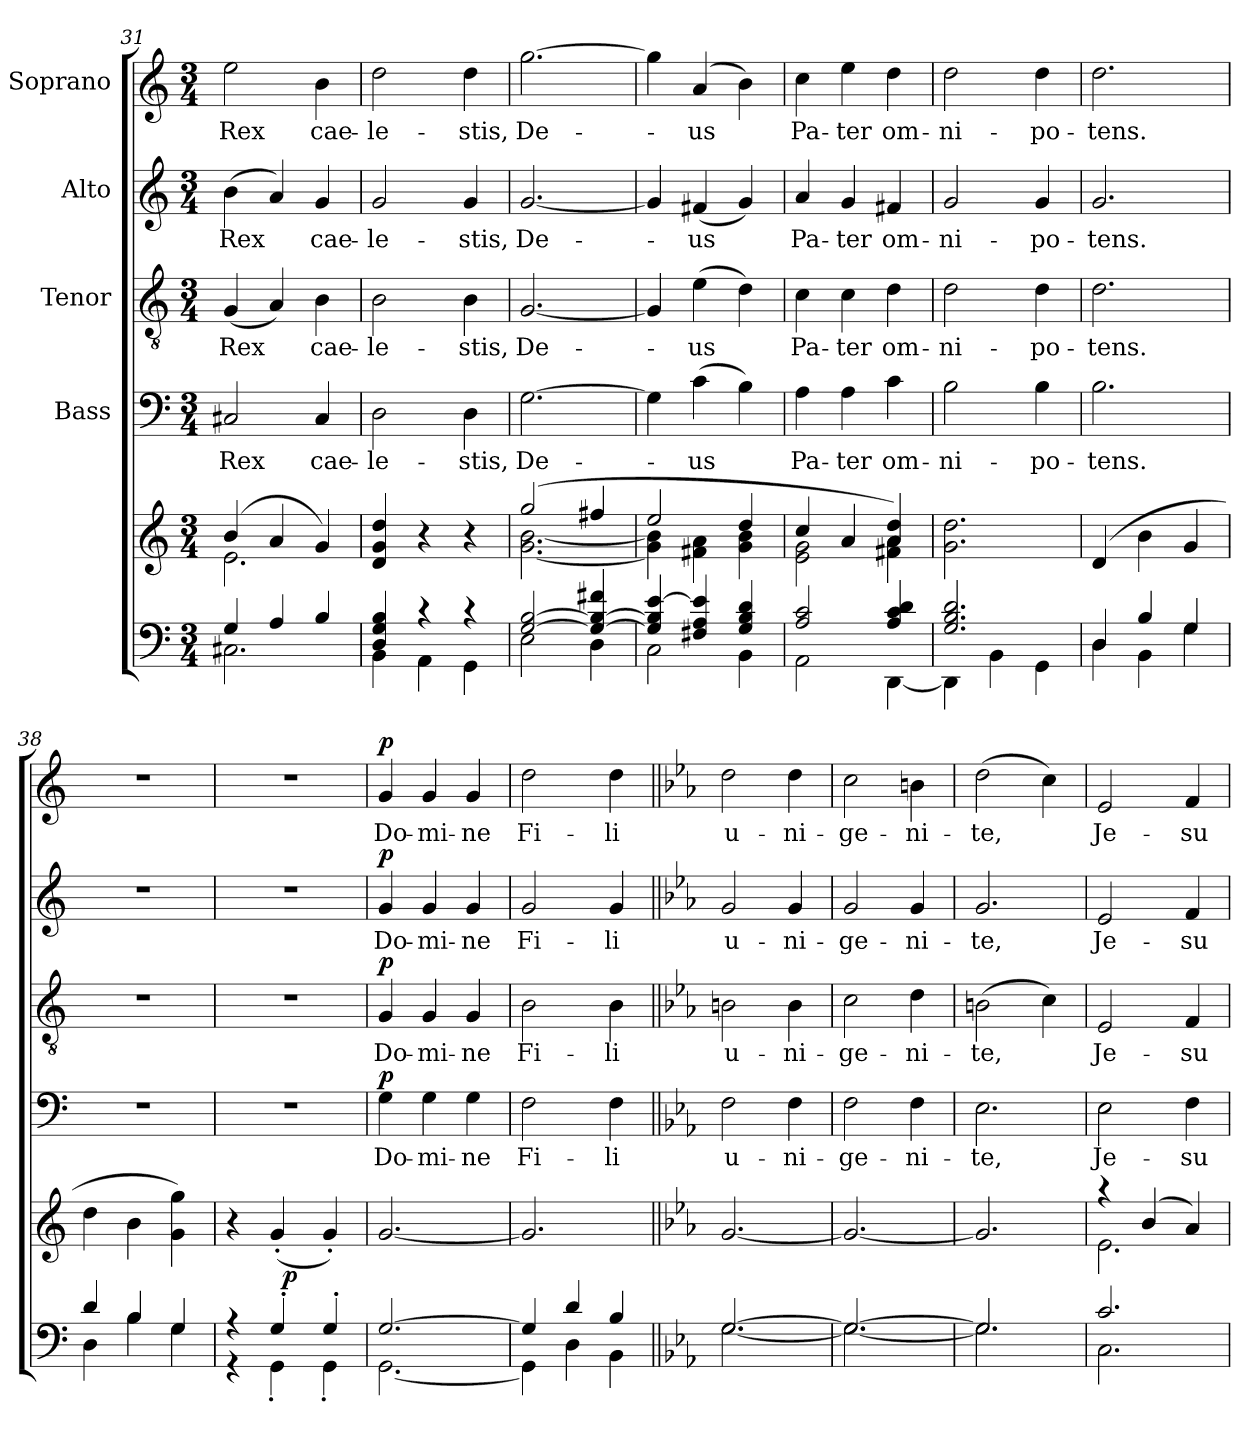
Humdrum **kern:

**kern	**kern	**dynam	**kern	**text	**dynam	**kern	**text	**dynam	**kern	**text	**dynam	**kern	**text	**dynam
*part5	*part5	*part5	*part4	*part4	*part4	*part3	*part3	*part3	*part2	*part2	*part2	*part1	*part1	*part1
*staff6	*staff5	*staff5/6	*staff4	*staff4	*staff4	*staff3	*staff3	*staff3	*staff2	*staff2	*staff2	*staff1	*staff1	*staff1
*	*	*	*I"Bass	*	*	*I"Tenor	*	*	*I"Alto	*	*	*I"Soprano	*	*
*clefF4	*clefG2	*	*clefF4	*	*	*clefGv2	*	*	*clefG2	*	*	*clefG2	*	*
*k[]	*k[]	*	*k[]	*	*	*k[]	*	*	*k[]	*	*	*k[]	*	*
*C:	*C:	*	*C:	*	*	*C:	*	*	*C:	*	*	*C:	*	*
*M3/4	*M3/4	*	*M3/4	*	*	*M3/4	*	*	*M3/4	*	*	*M3/4	*	*
=31	=31	=31	=31	=31	=31	=31	=31	=31	=31	=31	=31	=31	=31	=31
*^	*^	*	*	*	*	*	*	*	*	*	*	*	*	*
!	!	!	!	!	!	!LO:LY:b	!	!	!LO:LY:b	!	!	!LO:LY:b	!	!	!LO:LY:b	!
4G/	2.C#X\	(4b/	2.e\	.	2C#X/	Rex	.	(<4G/	Rex	.	(>4b\	Rex	.	2ee\	Rex	.
4A/	.	4a/	.	.	.	.	.	4A/)	.	.	4a/)	.	.	.	.	.
!	!	!	!	!	!	!LO:LY:b	!	!	!LO:LY:b	!	!	!LO:LY:b	!	!	!LO:LY:b	!
4B/	.	4g/)	.	.	4C#/	cae-	.	4B\	cae-	.	4g/	cae-	.	4b\	cae-	.
*	*	*v	*v	*	*	*	*	*	*	*	*	*	*	*	*	*
=32	=32	=32	=32	=32	=32	=32	=32	=32	=32	=32	=32	=32	=32	=32	=32
!	!	!	!	!	!LO:LY:b	!	!	!LO:LY:b	!	!	!LO:LY:b	!	!	!LO:LY:b	!
4D/ 4G/ 4B/	4BB\	4d/ 4g/ 4dd/	.	2D\	-le-	.	2B\	-le-	.	2g/	-le-	.	2dd\	-le-	.
4rc	4AA\	4r	.	.	.	.	.	.	.	.	.	.	.	.	.
!	!	!	!	!	!LO:LY:b	!	!	!LO:LY:b	!	!	!LO:LY:b	!	!	!LO:LY:b	!
4rc	4GG\	4r	.	4D\	-stis,	.	4B\	-stis,	.	4g/	-stis,	.	4dd\	-stis,	.
=33	=33	=33	=33	=33	=33	=33	=33	=33	=33	=33	=33	=33	=33	=33	=33
*	*	*^	*	*	*	*	*	*	*	*	*	*	*	*	*
!	!	!	!	!	!	!LO:LY:b	!	!	!LO:LY:b	!	!	!LO:LY:b	!	!	!LO:LY:b	!
[>2G/ [>2B/	2E\	(2gg/	[<2.g\ [<2.b\	.	[2.G\	De-	.	[2.G/	De-	.	[2.g/	De-	.	[2.gg\	De-	.
4G/_ 4B/_ 4f#X/	4D\	4ff#X/	.	.	.	.	.	.	.	.	.	.	.	.	.	.
=34	=34	=34	=34	=34	=34	=34	=34	=34	=34	=34	=34	=34	=34	=34	=34	=34
4G/] 4B/] [>4e/	2C\	2ee/	4g\] 4b\]	.	4G\]	.	.	4G/]	.	.	4g/]	.	.	4gg\]	.	.
!	!	!	!	!	!	!LO:LY:b	!	!	!LO:LY:b	!	!	!LO:LY:b	!	!	!LO:LY:b	!
4F#X/ 4A/ 4e/]	.	.	4f#X\ 4a\	.	(>4c\	-us	.	(>4e\	-us	.	(<4f#X/	-us	.	(4a/	-us	.
4G/ 4B/ 4d/	4BB\	4dd/	4g\ 4b\	.	4B\)	.	.	4d\)	.	.	4g/)	.	.	4b\)	.	.
!!LO:LB:g=z
=35	=35	=35	=35	=35	=35	=35	=35	=35	=35	=35	=35	=35	=35	=35	=35	=35
!	!	!	!	!	!	!LO:LY:b	!	!	!LO:LY:b	!	!	!LO:LY:b	!	!	!LO:LY:b	!
2A/ 2c/	2AA\	4cc/	2e\ 2g\	.	4A\	Pa-	.	4c\	Pa-	.	4a/	Pa-	.	4cc\	Pa-	.
!	!	!	!	!	!	!LO:LY:b	!	!	!LO:LY:b	!	!	!LO:LY:b	!	!	!LO:LY:b	!
.	.	4a/	.	.	4A\	-ter	.	4c\	-ter	.	4g/	-ter	.	4ee\	-ter	.
!	!	!	!	!	!	!LO:LY:b	!	!	!LO:LY:b	!	!	!LO:LY:b	!	!	!LO:LY:b	!
4A/ 4c/ 4d/	[<4DD\	4a/ 4dd/)	4f#X\ 4a\	.	4c\	om-	.	4d\	om-	.	4f#X/	om-	.	4dd\	om-	.
=36	=36	=36	=36	=36	=36	=36	=36	=36	=36	=36	=36	=36	=36	=36	=36	=36
!	!	!	!	!	!	!LO:LY:b	!	!	!LO:LY:b	!	!	!LO:LY:b	!	!	!LO:LY:b	!
*	*	*v	*v	*	*	*	*	*	*	*	*	*	*	*	*	*
2.G/ 2.B/ 2.d/	4DD\]	2.g\ 2.dd\	.	2B\	-ni-	.	2d\	-ni-	.	2g/	-ni-	.	2dd\	-ni-	.
.	4BB\	.	.	.	.	.	.	.	.	.	.	.	.	.	.
!	!	!	!	!	!LO:LY:b	!	!	!LO:LY:b	!	!	!LO:LY:b	!	!	!LO:LY:b	!
.	4GG\	.	.	4B\	-po-	.	4d\	-po-	.	4g/	-po-	.	4dd\	-po-	.
=37	=37	=37	=37	=37	=37	=37	=37	=37	=37	=37	=37	=37	=37	=37	=37
!	!	!	!	!	!LO:LY:b	!	!	!LO:LY:b	!	!	!LO:LY:b	!	!	!LO:LY:b	!
4D/	4D\	(4d/	.	2.B\	-tens.	.	2.d\	-tens.	.	2.g/	-tens.	.	2.dd\	-tens.	.
4B/	4BB\	4b\	.	.	.	.	.	.	.	.	.	.	.	.	.
4G/	4G\	4g/	.	.	.	.	.	.	.	.	.	.	.	.	.
=38	=38	=38	=38	=38	=38	=38	=38	=38	=38	=38	=38	=38	=38	=38	=38
4d/	4D\	4dd\	.	2.r	.	.	2.r	.	.	2.r	.	.	2.r	.	.
4B/	4B\	4b\	.	.	.	.	.	.	.	.	.	.	.	.	.
4G/	4G\	4g\ 4gg\)	.	.	.	.	.	.	.	.	.	.	.	.	.
=39	=39	=39	=39	=39	=39	=39	=39	=39	=39	=39	=39	=39	=39	=39	=39
*	*	*^	*	*	*	*	*	*	*	*	*	*	*	*	*
4r	4r	4r	4ryy	.	2.r	.	.	2.r	.	.	2.r	.	.	2.r	.	.
4G'</	4GG'>\	(<4g'</	32ryy	.	.	.	.	.	.	.	.	.	.	.	.	.
!	!	!	!	!LO:DY:b	!	!	!	!	!	!	!	!	!	!	!	!
.	.	.	4...ryy	p	.	.	.	.	.	.	.	.	.	.	.	.
4G'</	4GG'>\	4g'</)	.	.	.	.	.	.	.	.	.	.	.	.	.	.
=40	=40	=40	=40	=40	=40	=40	=40	=40	=40	=40	=40	=40	=40	=40	=40	=40
!	!	!	!	!	!	!LO:LY:b	!LO:DY:b	!	!LO:LY:b	!LO:DY:b	!	!LO:LY:b	!LO:DY:b	!	!LO:LY:b	!LO:DY:b
*	*	*v	*v	*	*	*	*	*	*	*	*	*	*	*	*	*
[>2.G/	[<2.GG\	[2.g/	.	4G\	Do-	p	4G/	Do-	p	4g/	Do-	p	4g/	Do-	p
!	!	!	!	!	!LO:LY:b	!	!	!LO:LY:b	!	!	!LO:LY:b	!	!	!LO:LY:b	!
.	.	.	.	4G\	-mi-	.	4G/	-mi-	.	4g/	-mi-	.	4g/	-mi-	.
!	!	!	!	!	!LO:LY:b	!	!	!LO:LY:b	!	!	!LO:LY:b	!	!	!LO:LY:b	!
.	.	.	.	4G\	-ne	.	4G/	-ne	.	4g/	-ne	.	4g/	-ne	.
=41	=41	=41	=41	=41	=41	=41	=41	=41	=41	=41	=41	=41	=41	=41	=41
!	!	!	!	!	!LO:LY:b	!	!	!LO:LY:b	!	!	!LO:LY:b	!	!	!LO:LY:b	!
4G/]	4GG\]	2.g/]	.	2F\	Fi-	.	2B\	Fi-	.	2g/	Fi-	.	2dd\	Fi-	.
4d/	4D\	.	.	.	.	.	.	.	.	.	.	.	.	.	.
!	!	!	!	!	!LO:LY:b	!	!	!LO:LY:b	!	!	!LO:LY:b	!	!	!LO:LY:b	!
4B/	4BB\	.	.	4F\	-li	.	4B\	-li	.	4g/	-li	.	4dd\	-li	.
!!LO:PB:g=z
=42||	=42||	=42||	=42||	=42||	=42||	=42||	=42||	=42||	=42||	=42||	=42||	=42||	=42||	=42||	=42||
*k[b-e-a-]	*	*k[b-e-a-]	*	*k[b-e-a-]	*	*	*k[b-e-a-]	*	*	*k[b-e-a-]	*	*	*k[b-e-a-]	*	*
*E-:	*	*E-:	*	*E-:	*	*	*E-:	*	*	*E-:	*	*	*E-:	*	*
!	!	!	!	!	!LO:LY:b	!	!	!LO:LY:b	!	!	!LO:LY:b	!	!	!LO:LY:b	!
[>2.G/	[<2.G\	[2.g/	.	2F\	u-	.	2Bn\	u-	.	2g/	u-	.	2dd\	u-	.
!	!	!	!	!	!LO:LY:b	!	!	!LO:LY:b	!	!	!LO:LY:b	!	!	!LO:LY:b	!
.	.	.	.	4F\	-ni-	.	4B\	-ni-	.	4g/	-ni-	.	4dd\	-ni-	.
=43	=43	=43	=43	=43	=43	=43	=43	=43	=43	=43	=43	=43	=43	=43	=43
!	!	!	!	!	!LO:LY:b	!	!	!LO:LY:b	!	!	!LO:LY:b	!	!	!LO:LY:b	!
2.G/_	2.G\_	2.g/_	.	2F\	-ge-	.	2c\	-ge-	.	2g/	-ge-	.	2cc\	-ge-	.
!	!	!	!	!	!LO:LY:b	!	!	!LO:LY:b	!	!	!LO:LY:b	!	!	!LO:LY:b	!
.	.	.	.	4F\	-ni-	.	4d\	-ni-	.	4g/	-ni-	.	4bn\	-ni-	.
=44	=44	=44	=44	=44	=44	=44	=44	=44	=44	=44	=44	=44	=44	=44	=44
!	!	!	!	!	!LO:LY:b	!	!	!LO:LY:b	!	!	!LO:LY:b	!	!	!LO:LY:b	!
2.G/]	2.G\]	2.g/]	.	2.E-\	-te,	.	(>2Bn\	-te,	.	2.g/	-te,	.	(>2dd\	-te,	.
.	.	.	.	.	.	.	4c\)	.	.	.	.	.	4cc\)	.	.
=45	=45	=45	=45	=45	=45	=45	=45	=45	=45	=45	=45	=45	=45	=45	=45
*	*	*^	*	*	*	*	*	*	*	*	*	*	*	*	*
!	!	!	!	!	!	!LO:LY:b	!	!	!LO:LY:b	!	!	!LO:LY:b	!	!	!LO:LY:b	!
2.c/	2.C\	4raa	2.e-\	.	2E-\	Je-	.	2E-/	Je-	.	2e-/	Je-	.	2e-/	Je-	.
.	.	(4b-/	.	.	.	.	.	.	.	.	.	.	.	.	.	.
!	!	!	!	!	!	!LO:LY:b	!	!	!LO:LY:b	!	!	!LO:LY:b	!	!	!LO:LY:b	!
.	.	4a-/)	.	.	4F\	-su	.	4F/	-su	.	4f/	-su	.	4f/	-su	.
*v	*v	*	*	*	*	*	*	*	*	*	*	*	*	*	*	*
*	*v	*v	*	*	*	*	*	*	*	*	*	*	*	*	*
=	=	=	=	=	=	=	=	=	=	=	=	=	=	=
*-	*-	*-	*-	*-	*-	*-	*-	*-	*-	*-	*-	*-	*-	*-
